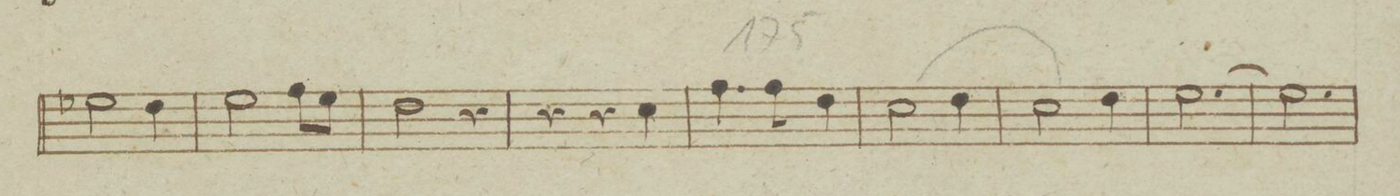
**kern	**dynam
*I"Violino Primo.	*
*clefG2	*
*k[b-e-]	*
*met(c)	*
*M3/4	*
2ee-X\	.
4dd\	.
=172	=172
2ee-\	.
8ff\L	.
8ee-\J	.
=173	=173
2dd\	.
4r	.
=174	=174
4r	.
4r	.
4cc\	.
=175	=175
4.ff\	.
8ff\	.
4dd\	.
=176	=176
2cc\	.
4dd\	.
=177	=177
2cc\	.
4dd\	.
=178	=178
[2.ee-\	.
=179	=179
2.ee-\]	.
=180	=180
*-	*-
